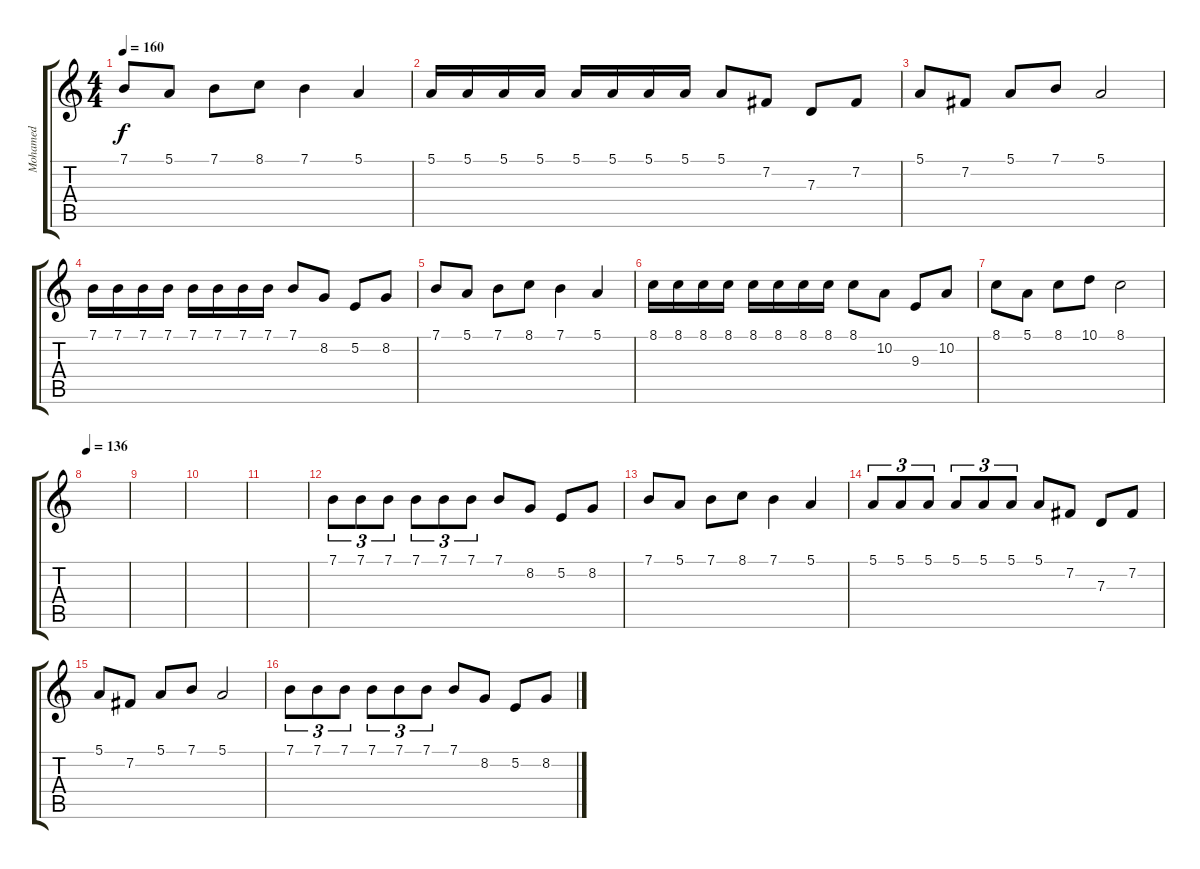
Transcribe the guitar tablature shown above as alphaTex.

\track ("Mohamed" "Mohamed") {instrument violin}
\staff {score tabs}
\tuning (E4 B3 G3 D3 A2 E2) {hide}
\ts (4 4)
\tempo 160
\clef g2
\ks c
7.1.8{dy f} 5.1.8 7.1.8 8.1.8 7.1.4 5.1.4 |
5.1.16 5.1.16 5.1.16 5.1.16 5.1.16 5.1.16 5.1.16 5.1.16 5.1.8 7.2.8 7.3.8 7.2.8 |
5.1.8 7.2.8 5.1.8 7.1.8 5.1.2 |
7.1.16 7.1.16 7.1.16 7.1.16 7.1.16 7.1.16 7.1.16 7.1.16 7.1.8 8.2.8 5.2.8 8.2.8 |
7.1.8 5.1.8 7.1.8 8.1.8 7.1.4 5.1.4 |
8.1.16 8.1.16 8.1.16 8.1.16 8.1.16 8.1.16 8.1.16 8.1.16 8.1.8 10.2.8 9.3.8 10.2.8 |
8.1.8 5.1.8 8.1.8 10.1.8 8.1.2 |
\tempo 136
|
|
|
|
7.1.8{tu (3 2)} 7.1.8{tu (3 2)} 7.1.8{tu (3 2)} 7.1.8{tu (3 2)} 7.1.8{tu (3 2)} 7.1.8{tu (3 2)} 7.1.8 8.2.8 5.2.8 8.2.8 |
7.1.8 5.1.8 7.1.8 8.1.8 7.1.4 5.1.4 |
5.1.8{tu (3 2)} 5.1.8{tu (3 2)} 5.1.8{tu (3 2)} 5.1.8{tu (3 2)} 5.1.8{tu (3 2)} 5.1.8{tu (3 2)} 5.1.8 7.2.8 7.3.8 7.2.8 |
5.1.8 7.2.8 5.1.8 7.1.8 5.1.2 |
7.1.8{tu (3 2)} 7.1.8{tu (3 2)} 7.1.8{tu (3 2)} 7.1.8{tu (3 2)} 7.1.8{tu (3 2)} 7.1.8{tu (3 2)} 7.1.8 8.2.8 5.2.8 8.2.8
